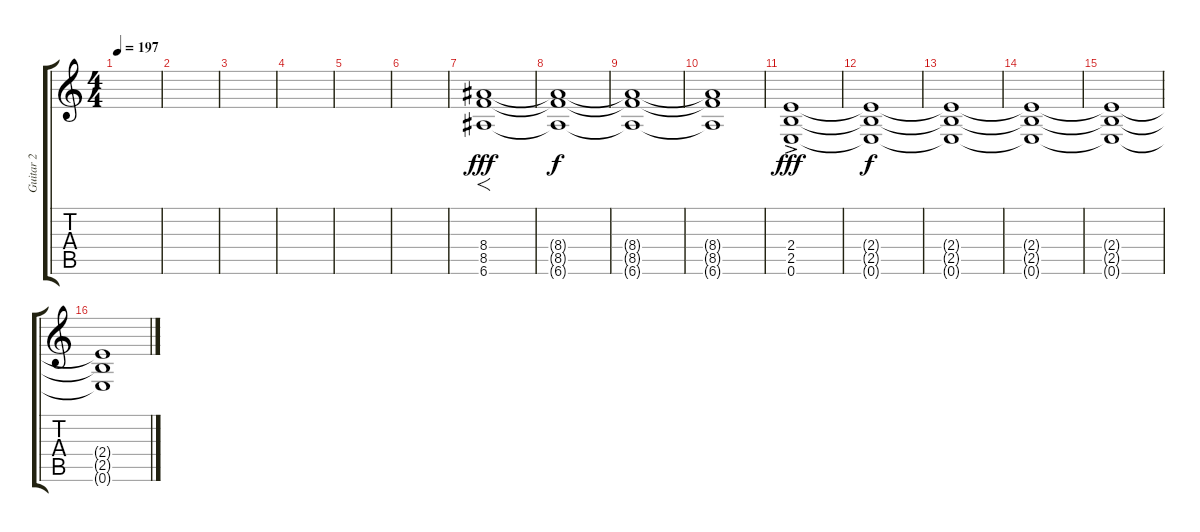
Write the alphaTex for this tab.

\track ("Guitar 2" "Guitar 2") {instrument acousticguitarsteel}
\staff {score tabs}
\tuning (E4 B3 G3 D3 A2 E2) {hide}
\ts (4 4)
\tempo 197
\clef g2
\ks c
|
|
|
|
|
|
(8.4 8.5 6.6).1{f dy fff instrument acousticgrandpiano} |
(8.4{t} 8.5{t} 6.6{t}).1{dy f} |
(8.4{t} 8.5{t} 6.6{t}).1 |
(8.4{t} 8.5{t} 6.6{t}).1 |
(2.4{ac} 2.5 0.6).1{dy fff instrument acousticgrandpiano} |
(2.4{t} 2.5{t} 0.6{t}).1{dy f} |
(2.4{t} 2.5{t} 0.6{t}).1 |
(2.4{t} 2.5{t} 0.6{t}).1 |
(2.4{t} 2.5{t} 0.6{t}).1 |
(2.4{t} 2.5{t} 0.6{t}).1
